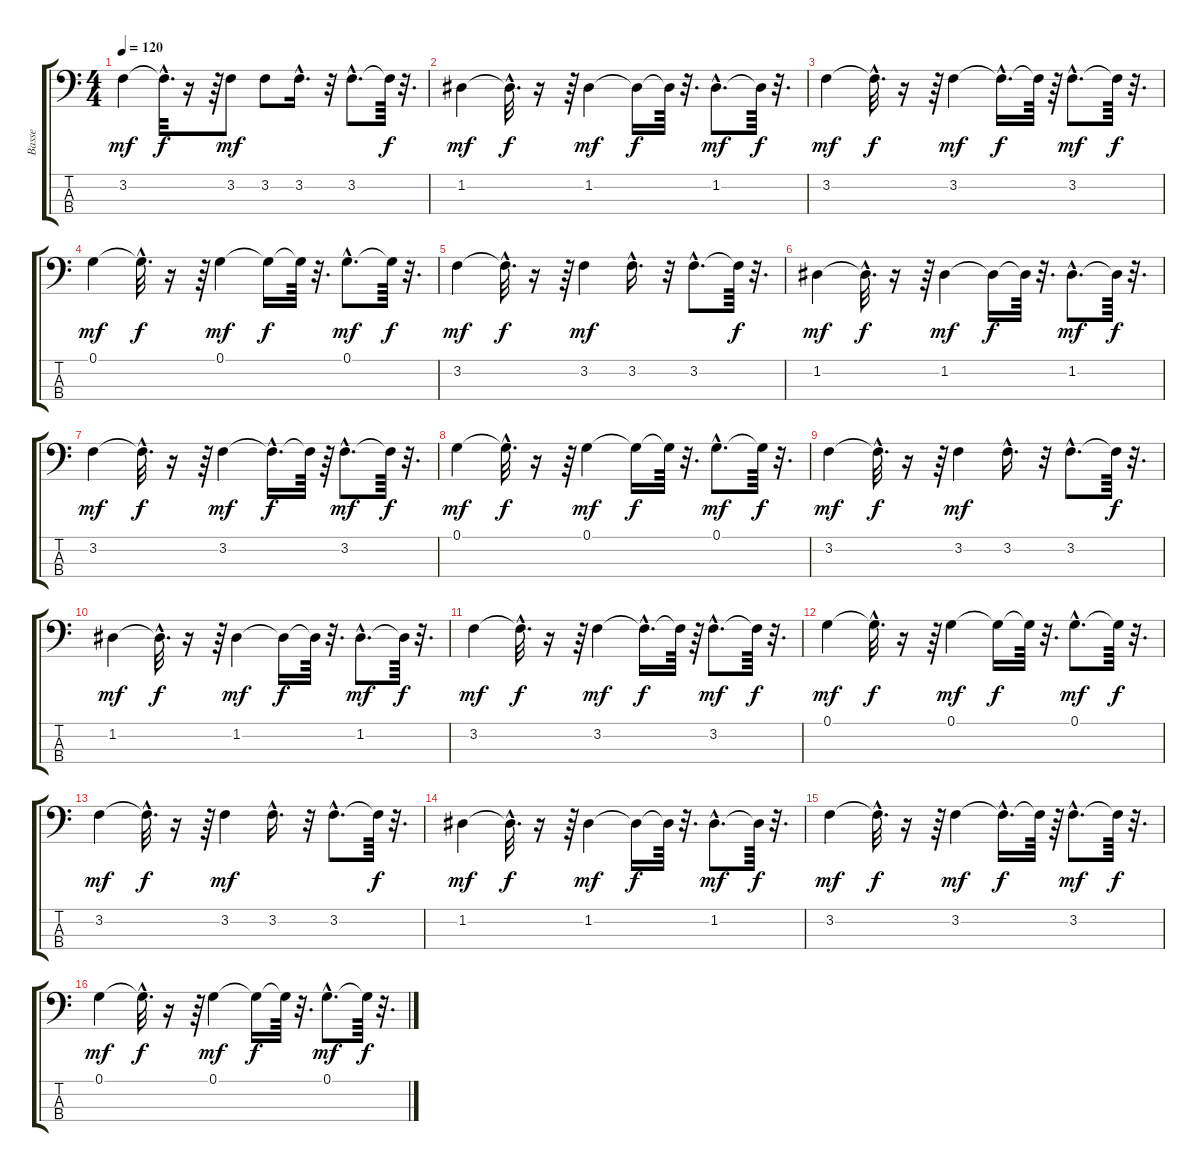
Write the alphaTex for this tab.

\track ("Basse" "Basse") {instrument acousticbass}
\staff {score tabs}
\tuning (G2 D2 A1 E1) {hide}
\ts (4 4)
\tempo 120
\clef f4
\ks c
3.2.4{dy mf} 3.2{hac t}.32{d dy f} r.16 r.64 3.2.8{dy mf} 3.2.8 3.2{hac}.16{d} r.32 3.2{hac}.8{d} 3.2{t}.64{dy f} r.32{d} |
1.2.4{dy mf} 1.2{hac t}.32{d dy f} r.16 r.64 1.2.4{dy mf} 1.2{t}.16{dy f} 1.2{t}.64 r.32{d} 1.2{hac}.8{d dy mf} 1.2{t}.64{dy f} r.32{d} |
3.2.4{dy mf} 3.2{hac t}.32{d dy f} r.16 r.64 3.2.4{dy mf} 3.2{hac t}.16{d dy f} 3.2{t}.64 r.64 3.2{hac}.8{d dy mf} 3.2{t}.64{dy f} r.32{d} |
0.1.4{dy mf} 0.1{hac t}.32{d dy f} r.16 r.64 0.1.4{dy mf} 0.1{t}.16{dy f} 0.1{t}.64 r.32{d} 0.1{hac}.8{d dy mf} 0.1{t}.64{dy f} r.32{d} |
3.2.4{dy mf} 3.2{hac t}.32{d dy f} r.16 r.64 3.2.4{dy mf} 3.2{hac}.16{d} r.32 3.2{hac}.8{d} 3.2{t}.64{dy f} r.32{d} |
1.2.4{dy mf} 1.2{hac t}.32{d dy f} r.16 r.64 1.2.4{dy mf} 1.2{t}.16{dy f} 1.2{t}.64 r.32{d} 1.2{hac}.8{d dy mf} 1.2{t}.64{dy f} r.32{d} |
3.2.4{dy mf} 3.2{hac t}.32{d dy f} r.16 r.64 3.2.4{dy mf} 3.2{hac t}.16{d dy f} 3.2{t}.64 r.64 3.2{hac}.8{d dy mf} 3.2{t}.64{dy f} r.32{d} |
0.1.4{dy mf} 0.1{hac t}.32{d dy f} r.16 r.64 0.1.4{dy mf} 0.1{t}.16{dy f} 0.1{t}.64 r.32{d} 0.1{hac}.8{d dy mf} 0.1{t}.64{dy f} r.32{d} |
3.2.4{dy mf} 3.2{hac t}.32{d dy f} r.16 r.64 3.2.4{dy mf} 3.2{hac}.16{d} r.32 3.2{hac}.8{d} 3.2{t}.64{dy f} r.32{d} |
1.2.4{dy mf} 1.2{hac t}.32{d dy f} r.16 r.64 1.2.4{dy mf} 1.2{t}.16{dy f} 1.2{t}.64 r.32{d} 1.2{hac}.8{d dy mf} 1.2{t}.64{dy f} r.32{d} |
3.2.4{dy mf} 3.2{hac t}.32{d dy f} r.16 r.64 3.2.4{dy mf} 3.2{hac t}.16{d dy f} 3.2{t}.64 r.64 3.2{hac}.8{d dy mf} 3.2{t}.64{dy f} r.32{d} |
0.1.4{dy mf} 0.1{hac t}.32{d dy f} r.16 r.64 0.1.4{dy mf} 0.1{t}.16{dy f} 0.1{t}.64 r.32{d} 0.1{hac}.8{d dy mf} 0.1{t}.64{dy f} r.32{d} |
3.2.4{dy mf} 3.2{hac t}.32{d dy f} r.16 r.64 3.2.4{dy mf} 3.2{hac}.16{d} r.32 3.2{hac}.8{d} 3.2{t}.64{dy f} r.32{d} |
1.2.4{dy mf} 1.2{hac t}.32{d dy f} r.16 r.64 1.2.4{dy mf} 1.2{t}.16{dy f} 1.2{t}.64 r.32{d} 1.2{hac}.8{d dy mf} 1.2{t}.64{dy f} r.32{d} |
3.2.4{dy mf} 3.2{hac t}.32{d dy f} r.16 r.64 3.2.4{dy mf} 3.2{hac t}.16{d dy f} 3.2{t}.64 r.64 3.2{hac}.8{d dy mf} 3.2{t}.64{dy f} r.32{d} |
0.1.4{dy mf} 0.1{hac t}.32{d dy f} r.16 r.64 0.1.4{dy mf} 0.1{t}.16{dy f} 0.1{t}.64 r.32{d} 0.1{hac}.8{d dy mf} 0.1{t}.64{dy f} r.32{d}
